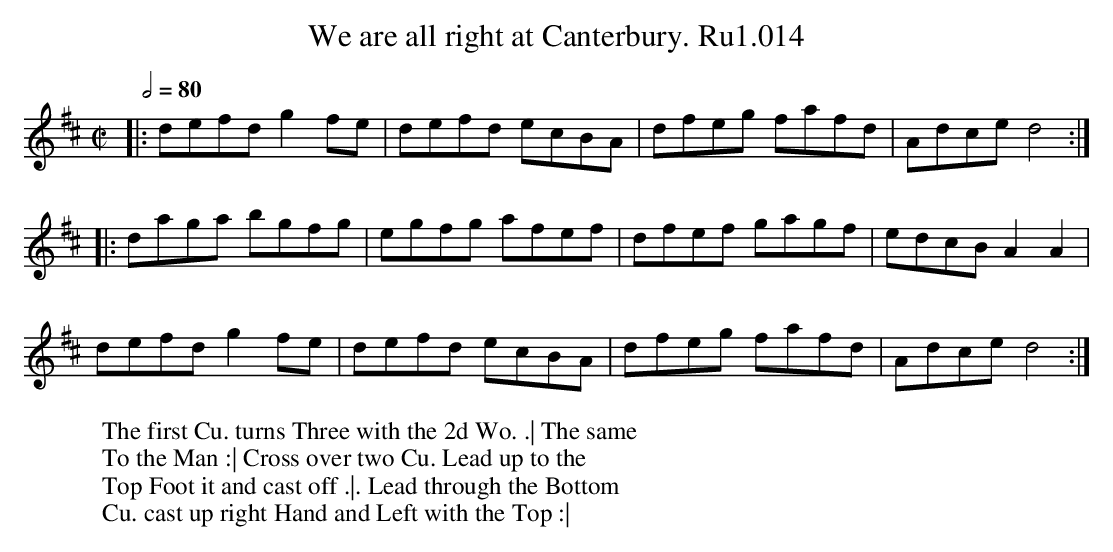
X:1
T:We are all right at Canterbury. Ru1.014
M:C|
L:1/8
W:The first Cu. turns Three with the 2d Wo. .| The same
W:To the Man :| Cross over two Cu. Lead up to the
W:Top Foot it and cast off .|. Lead through the Bottom
W:Cu. cast up right Hand and Left with the Top :|
Q:2/4=80
K:D
|:defd g2fe | defd ecBA | dfeg fafd | Adce d4 :|
|: daga bgfg | egfg afef | dfef gagf | edcB A2A2 |
defd g2fe | defd ecBA | dfeg fafd | Adce d4 :|
